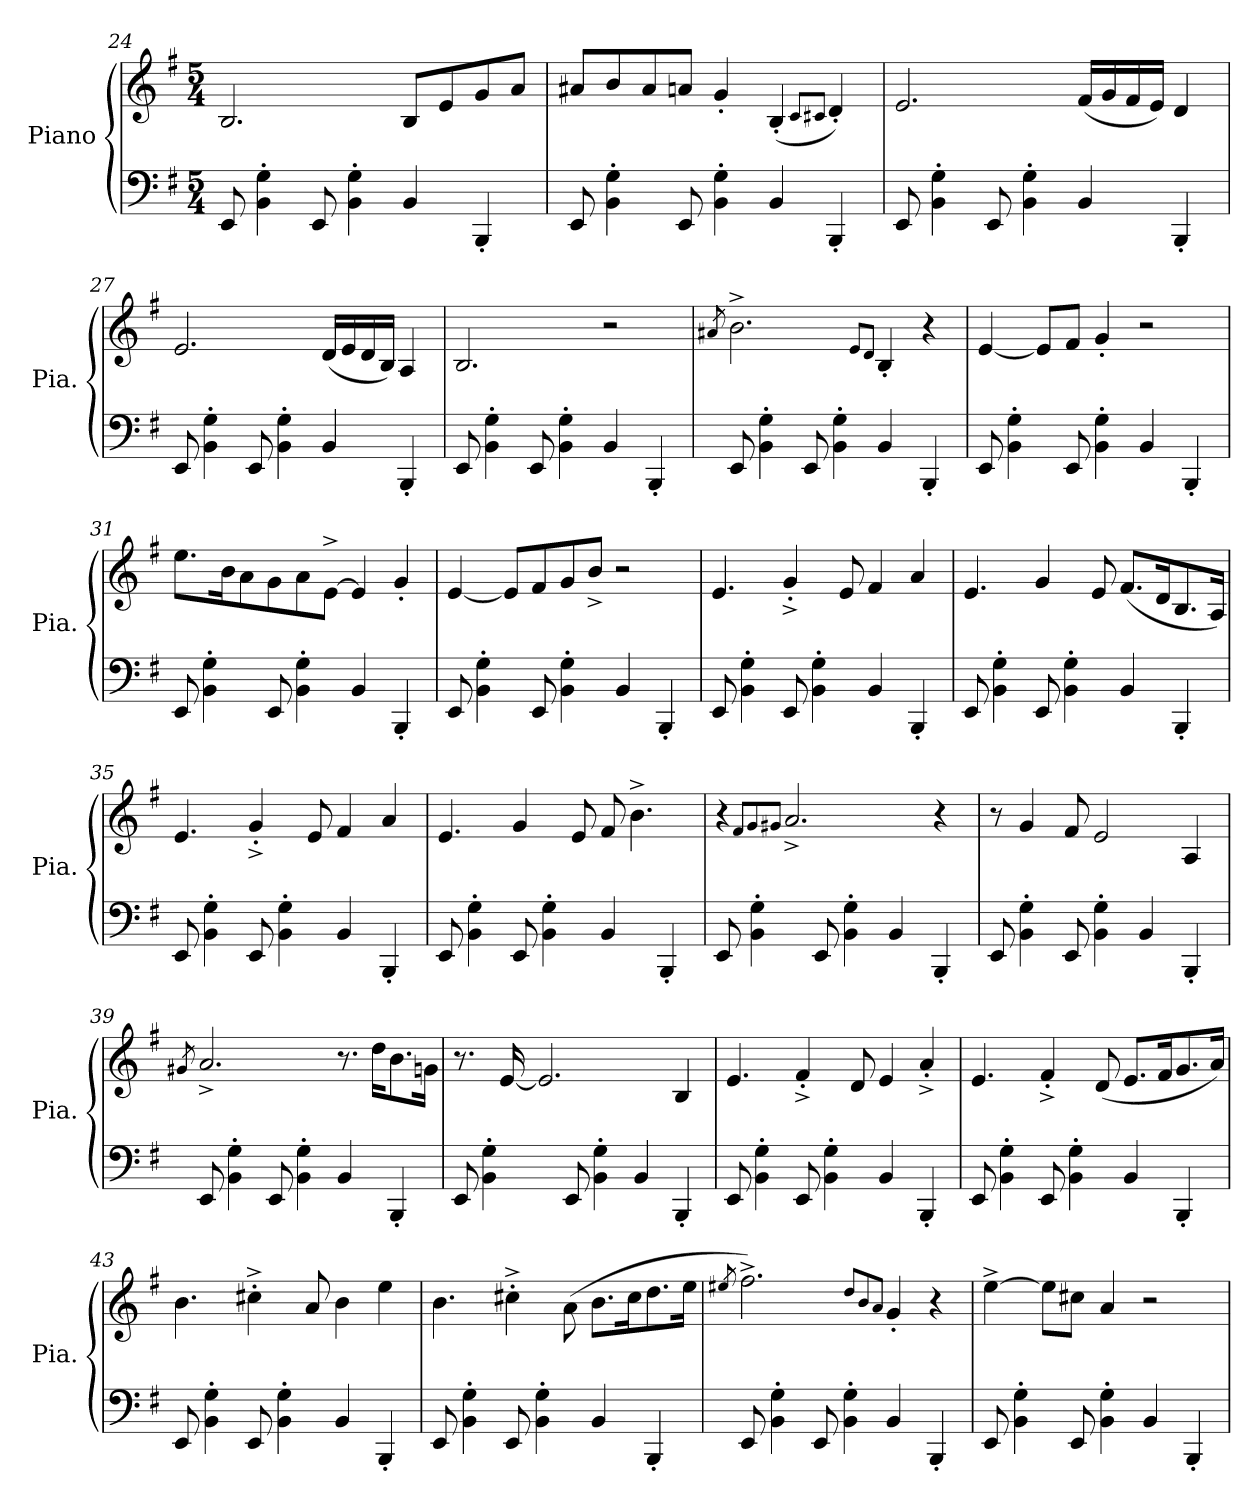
**kern	**kern	**dynam
*part1	*part1	*part1
*staff2	*staff1	*staff1/2
*I"Piano	*	*
*I'Pia.	*	*
*clefF4	*clefG2	*
*k[f#]	*k[f#]	*
*M5/4	*M5/4	*
=24	=24	=24
8EE/	2.B/	.
4BB\' 4G\'	.	.
8EE/	.	.
4BB\' 4G\'	.	.
4BB/	8B/L	.
.	8e/	.
4BBB'/	8g/	.
.	8a/J	.
!!LO:LB:g=z
=25	=25	=25
8EE/	8a#X/L	.
4BB\' 4G\'	8b/	.
.	8a#/	.
8EE/	8an/J	.
4BB\' 4G\'	4g'/	.
4BB/	(4B'/	.
.	8qc/L	.
.	8qc#X/J	.
4BBB'/	4d'/)	.
=26	=26	=26
8EE/	2.e/	.
4BB\' 4G\'	.	.
8EE/	.	.
4BB\' 4G\'	.	.
4BB/	(16f#/LL	.
.	16g/	.
.	16f#/	.
.	16e/JJ)	.
4BBB'/	4d/	.
=27	=27	=27
8EE/	2.e/	.
4BB\' 4G\'	.	.
8EE/	.	.
4BB\' 4G\'	.	.
4BB/	(16d/LL	.
.	16e/	.
.	16d/	.
.	16B/JJ)	.
4BBB'/	4A/	.
!!LO:LB:g=z
=28	=28	=28
8EE/	2.B/	.
4BB\' 4G\'	.	.
8EE/	.	.
4BB\' 4G\'	.	.
4BB/	2r	.
4BBB'/	.	.
=29	=29	=29
.	8qa#X/	.
!	!	!LO:DY:b=2
!	!	!LO:DY:n=1:b
8EE/	2.b^\	mp mp
4BB\' 4G\'	.	.
8EE/	.	.
4BB\' 4G\'	.	.
.	8qe/L	.
.	8qd/J	.
4BB/	4B'/	.
4BBB'/	4r	.
=30	=30	=30
8EE/	[4e/	.
4BB\' 4G\'	.	.
.	8e/L]	.
8EE/	8f#/J	.
4BB\' 4G\'	4g'/	.
4BB/	2r	.
4BBB'/	.	.
!!LO:LB:g=z
=31	=31	=31
8EE/	8.ee\L	.
4BB\' 4G\'	.	.
.	16b\K	.
.	8a\	.
8EE/	8g\	.
4BB\' 4G\'	8a\	.
.	[8e^\J	.
4BB/	4e/]	.
4BBB'/	4g'/	.
=32	=32	=32
8EE/	[4e/	.
4BB\' 4G\'	.	.
.	8e/L]	.
8EE/	8f#/	.
4BB\' 4G\'	8g/	.
.	8b^/J	.
4BB/	2r	.
4BBB'/	.	.
=33	=33	=33
8EE/	4.e/	.
4BB\' 4G\'	.	.
8EE/	4g'^/	.
4BB\' 4G\'	.	.
.	8e/	.
4BB/	4f#/	.
4BBB'/	4a/	.
!!LO:PB:g=z
=34	=34	=34
8EE/	4.e/	.
4BB\' 4G\'	.	.
8EE/	4g/	.
4BB\' 4G\'	.	.
.	8e/	.
4BB/	(8.f#/L	.
.	16d/K	.
4BBB'/	8.B/	.
.	16A/Jk)	.
=35	=35	=35
8EE/	4.e/	.
4BB\' 4G\'	.	.
8EE/	4g'^/	.
4BB\' 4G\'	.	.
.	8e/	.
4BB/	4f#/	.
4BBB'/	4a/	.
=36	=36	=36
8EE/	4.e/	.
4BB\' 4G\'	.	.
8EE/	4g/	.
4BB\' 4G\'	.	.
.	8e/	.
4BB/	8f#/	.
.	4.b^\	.
4BBB'/	.	.
!!LO:LB:g=z
=37	=37	=37
8EE/	4r	.
4BB\' 4G\'	.	.
.	8qf#/L	.
.	8qg/	.
.	8qg#X/J	.
.	2.a^/	.
8EE/	.	.
4BB\' 4G\'	.	.
4BB/	.	.
4BBB'/	4r	.
=38	=38	=38
8EE/	8r	.
4BB\' 4G\'	4g/	.
8EE/	8f#/	.
4BB\' 4G\'	2e/	.
4BB/	.	.
4BBB'/	4A/	.
=39	=39	=39
.	8qg#X/	.
!	!	!LO:DY:b=2
!	!	!LO:DY:n=1:b
8EE/	2.a^/	mf mf
4BB\' 4G\'	.	.
8EE/	.	.
4BB\' 4G\'	.	.
4BB/	8.r	.
.	16dd\KL	.
4BBB'/	8.b\	.
.	16gn\Jk	.
!!LO:LB:g=z
=40	=40	=40
8EE/	8.r	.
4BB\' 4G\'	.	.
.	[16e/	.
.	2.e/]	.
8EE/	.	.
4BB\' 4G\'	.	.
4BB/	.	.
4BBB'/	4B/	.
=41	=41	=41
8EE/	4.e/	.
4BB\' 4G\'	.	.
8EE/	4f#'^/	.
4BB\' 4G\'	.	.
.	8d/	.
4BB/	4e/	.
4BBB'/	4a'^/	.
=42	=42	=42
8EE/	4.e/	.
4BB\' 4G\'	.	.
8EE/	4f#'^/	.
4BB\' 4G\'	.	.
.	(8d/	.
4BB/	8.e/L	.
.	16f#/K	.
4BBB'/	8.g/	.
.	16a/Jk)	.
!!LO:LB:g=z
=43	=43	=43
8EE/	4.b\	.
4BB\' 4G\'	.	.
8EE/	4cc#X'^\	.
4BB\' 4G\'	.	.
.	8a/	.
4BB/	4b\	.
4BBB'/	4ee\	.
=44	=44	=44
8EE/	4.b\	.
4BB\' 4G\'	.	.
8EE/	4cc#X'^\	.
4BB\' 4G\'	.	.
.	(8a\	.
4BB/	8.b\L	.
.	16cc#\K	.
4BBB'/	8.dd\	.
.	16ee\Jk	.
=45	=45	=45
.	8qee#X/	.
8EE/	2.ff#^\)	.
4BB\' 4G\'	.	.
8EE/	.	.
4BB\' 4G\'	.	.
.	8qdd/L	.
.	8qb/	.
.	8qa/J	.
4BB/	4g'/	.
4BBB'/	4r	.
!!LO:LB:g=z
=46	=46	=46
8EE/	[4ee^\	.
4BB\' 4G\'	.	.
.	8ee\L]	.
8EE/	8cc#X\J	.
4BB\' 4G\'	4a/	.
4BB/	2r	.
4BBB'/	.	.
=	=	=
*-	*-	*-
